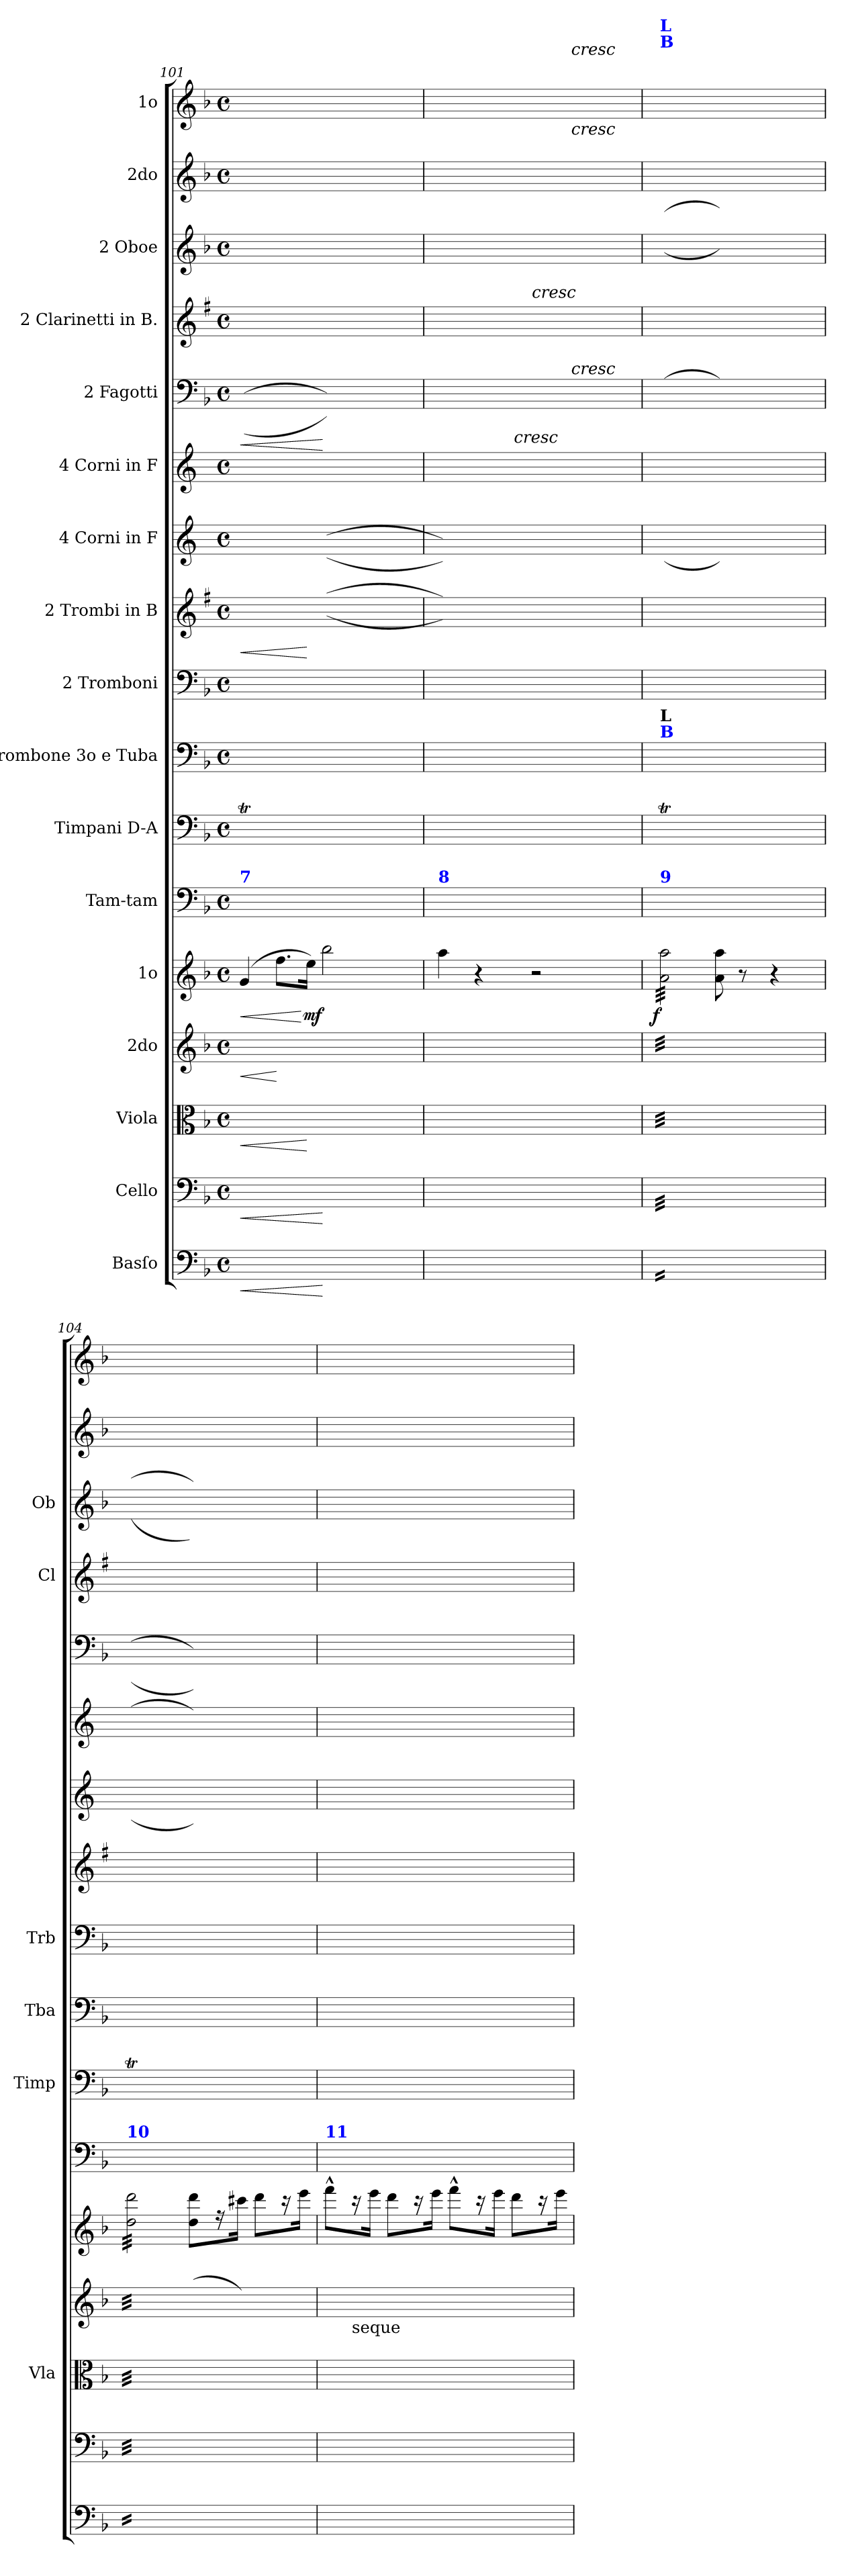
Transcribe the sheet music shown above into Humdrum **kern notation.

**kern	**dynam	**kern	**dynam	**kern	**dynam	**kern	**dynam	**kern	**dynam	**kern	**kern	**kern	**kern	**kern	**dynam	**kern	**kern	**kern	**dynam	**kern	**kern	**kern	**kern
*part17	*part17	*part16	*part16	*part15	*part15	*part14	*part14	*part13	*part13	*part12	*part11	*part10	*part9	*part8	*part8	*part7	*part6	*part5	*part5	*part4	*part3	*part2	*part1
*staff17	*staff17	*staff16	*staff16	*staff15	*staff15	*staff14	*staff14	*staff13	*staff13	*staff12	*staff11	*staff10	*staff9	*staff8	*staff8	*staff7	*staff6	*staff5	*staff5	*staff4	*staff3	*staff2	*staff1
*I"Basſo	*	*I"Cello	*	*I"Viola	*	*I"2do	*	*I"1o	*	*I"Tam-tam	*I"Timpani D-A	*I"Trombone 3o e Tuba	*I"2 Tromboni	*I"2 Trombi in B	*	*I"4 Corni in F	*I"4 Corni in F	*I"2 Fagotti	*	*I"2 Clarinetti in B.	*I"2 Oboe	*I"2do	*I"1o
*	*	*	*	*I'Vla	*	*	*	*	*	*	*I'Timp	*I'Tba	*I'Trb	*	*	*	*	*	*	*I'Cl	*I'Ob	*	*
*clefF4	*	*clefF4	*	*clefC3	*	*clefG2	*	*clefG2	*	*clefF4	*clefF4	*clefF4	*clefF4	*clefG2	*	*clefG2	*clefG2	*clefF4	*	*clefG2	*clefG2	*clefG2	*clefG2
*	*	*	*	*	*	*	*	*	*	*	*	*	*	*ITrd1c2	*	*ITrd4c7	*ITrd4c7	*	*	*ITrd1c2	*	*	*
*k[b-]	*	*k[b-]	*	*k[b-]	*	*k[b-]	*	*k[b-]	*	*k[b-]	*k[b-]	*k[b-]	*k[b-]	*k[b-]	*	*k[b-]	*k[b-]	*k[b-]	*	*k[b-]	*k[b-]	*k[b-]	*k[b-]
*d:	*	*d:	*	*d:	*	*d:	*	*d:	*	*d:	*d:	*d:	*d:	*d:	*	*d:	*d:	*d:	*	*d:	*d:	*d:	*d:
*M4/4	*	*M4/4	*	*M4/4	*	*M4/4	*	*M4/4	*	*M4/4	*M4/4	*M4/4	*M4/4	*M4/4	*	*M4/4	*M4/4	*M4/4	*	*M4/4	*M4/4	*M4/4	*M4/4
*met(c)	*	*met(c)	*	*met(c)	*	*met(c)	*	*met(c)	*	*met(c)	*met(c)	*met(c)	*met(c)	*met(c)	*	*met(c)	*met(c)	*met(c)	*	*met(c)	*met(c)	*met(c)	*met(c)
=101	=101	=101	=101	=101	=101	=101	=101	=101	=101	=101	=101	=101	=101	=101	=101	=101	=101	=101	=101	=101	=101	=101	=101
!	!	!	!	!	!	!	!	!	!	!LO:TX:a:B:color=blue:t=7	!	!	!	!	!	!	!	!	!	!	!	!	!
!	!LO:HP:b	!	!LO:HP:b	!	!LO:HP:b	!	!LO:HP:b	!	!LO:HP:b	!	!	!	!	!	!LO:HP:b	!	!	!	!LO:HP:b	!	!	!	!
*	*	*	*	*	*	*	*	*	*	*	*	*	*	*	*	*	*	*	*	*	*^	*	*
2BB-/yy	<	2BB-/yy	<	(>4G/yy	<	4d/yy	<	(>4g/	<	1ryy	2DT\yy	1ryy	1ryy	4..Gyy/ 4..gyy/	<	2ryy	1ryy	(>(<2BBB-yy/ 2BB-yy/	<	1ryy	2ryy	2ryy	2ryy	2ryy
.	.	.	.	8.f\Lyy	.	[8.dd\Lyy	[	8.ff\L	.	.	.	.	.	.	.	.	.	.	.	.	.	.	.	.
.	.	.	.	16e\Jkyy)	[	16dd'>\Jkyy]	.	16ee\Jk)	.	.	.	.	.	16Gyy/ 16gyy/	[	.	.	.	.	.	.	.	.	.
!	!	!	!	!	!	!	!	!	!LO:DY:n=1:rj	!	!	!	!	!	!	!	!	!	!	!	!	!	!	!
(<8.GG/Lyy	[	(<8.GG/Lyy	[	2b-\yy	.	2dd\yy	.	2bb-\	[ mf	.	8D\yy	.	.	(>(<2b-yy\ 2ddyy\	.	(>(<2B-yy/ 2dyy/	.	8.GG/Lyy))	[	.	(>2bb-/yy	(<2bb-\yy	(>2ddd\yy	(>2bbb-\yy
.	.	.	.	.	.	.	.	.	.	.	8ryy	.	.	.	.	.	.	.	.	.	.	.	.	.
16EE'</Jkyy)	.	16EE'</Jkyy)	.	.	.	.	.	.	.	.	.	.	.	.	.	.	.	16EE/Jkyy	.	.	.	.	.	.
(<8.FF/Lyy	.	(<8.FF/Lyy	.	.	.	.	.	.	.	.	4ryy	.	.	.	.	.	.	8.FF/Lyy	.	.	.	.	.	.
16GG'</Jkyy)	.	16GG'</Jkyy)	.	.	.	.	.	.	.	.	.	.	.	.	.	.	.	16GG/Jkyy	.	.	.	.	.	.
=102	=102	=102	=102	=102	=102	=102	=102	=102	=102	=102	=102	=102	=102	=102	=102	=102	=102	=102	=102	=102	=102	=102	=102	=102
!	!	!	!	!	!	!	!	!	!	!LO:TX:a:B:color=blue:t=8	!	!	!	!	!	!	!	!	!	!	!	!	!	!
4AA/yy	.	4AA/yy	.	4a\yy	.	4cc#X\yy	.	4aa\	.	1ryy	1ryy	1ryy	1ryy	4ayy\ 4cc#Xyy\))	.	4Ayy/ 4c#Xyy/))	4ryy	4AA/yy	.	4ryy	4aa/yy)	4aa\yy)	4ccc#X\yy)	4aaa\yy)
4ryy	.	4ryy	.	4ryy	.	4ryy	.	4r	.	.	.	.	.	4ryy	.	4ryy	8B-yy/ 8dyy/L	4ryy	.	8b-yy\ 8ddyy\L	4ryy	4ryy	4ryy	4ryy
.	.	.	.	.	.	.	.	.	.	.	.	.	.	.	.	.	16ryy	.	.	16ryy	.	.	.	.
!	!	!	!	!	!	!	!	!	!	!	!	!	!	!	!	!	!LO:TX:i:t=cresc	!	!	!	!	!	!	!
.	.	.	.	.	.	.	.	.	.	.	.	.	.	.	.	.	16Ayy/ 16c#Xyy/Jk	.	.	16ayy\ 16cc#Xyy\Jk	.	.	.	.
!	!	!	!	!	!	!	!	!	!	!	!	!	!	!	!	!	!	!	!	!LO:TX:i:t=cresc	!	!	!	!
2ryy	.	2ryy	.	2ryy	.	2ryy	.	2r	.	.	.	.	.	2ryy	.	2ryy	8c#Xyy\ 8eyy\L	8.ryy	.	8cc#Xyy\ 8eeyy\L	2ryy	2ryy	8.ryy	8.ryy
.	.	.	.	.	.	.	.	.	.	.	.	.	.	.	.	.	16ryy	.	.	16ryy	.	.	.	.
!	!	!	!	!	!	!	!	!	!	!	!	!	!	!	!	!	!	!	!	!	!	!	!	!LO:TX:i:t=cresc
!	!	!	!	!	!	!	!	!	!	!	!	!	!	!	!	!	!	!	!	!	!	!	!LO:TX:i:t=cresc	!
!	!	!	!	!	!	!	!	!	!	!	!	!	!	!	!	!	!	!LO:TX:i:t=cresc	!	!	!	!	!	!
.	.	.	.	.	.	.	.	.	.	.	.	.	.	.	.	.	16c#yy\ 16eyy\Jk	16C#Xyy\ 16Eyy\	.	16cc#yy\ 16eeyy\Jk	.	.	16ccc#\yy	16eee\yy
.	.	.	.	.	.	.	.	.	.	.	.	.	.	.	.	.	8dyy\ 8fyy\L	8Dyy\ 8Fyy\L	.	8ddyy\ 8ffyy\L	.	.	8ddd\Lyy	8fff\Lyy
.	.	.	.	.	.	.	.	.	.	.	.	.	.	.	.	.	16ryy	16ryy	.	16ryy	.	.	16ryy	16ryy
.	.	.	.	.	.	.	.	.	.	.	.	.	.	.	.	.	16eyy\ 16gyy\Jk	16Eyy\ 16Gyy\Jk	.	16eeyy\ 16ggyy\Jk	.	.	16eee\Jkyy	16ggg\Jkyy
*	*	*	*	*	*	*	*	*	*	*	*	*	*	*	*	*	*	*	*	*	*v	*v	*	*
=103	=103	=103	=103	=103	=103	=103	=103	=103	=103	=103	=103	=103	=103	=103	=103	=103	=103	=103	=103	=103	=103	=103	=103
!	!	!	!	!	!	!	!	!	!	!	!	!	!	!	!	!	!	!	!	!	!	!	!LO:TX:a:B:color=blue:t=B
!	!	!	!	!	!	!	!	!	!	!	!	!	!	!	!	!	!	!	!	!	!	!	!LO:TX:a:B:color=blue:t=L
!	!	!	!	!	!	!	!	!	!	!	!	!LO:TX:a:B:color=blue:t=B	!	!	!	!	!	!	!	!	!	!	!
!	!	!	!	!	!	!	!	!	!	!	!	!LO:TX:a:B:t=L	!	!	!	!	!	!	!	!	!	!	!
!	!	!	!	!	!	!	!	!	!	!LO:TX:a:B:color=blue:t=9	!	!	!	!	!	!	!	!	!	!	!	!	!
!LO:TX:b:B:color=blue:t=B	!	!	!	!	!	!	!	!	!	!	!	!	!	!	!	!	!	!	!	!	!	!	!
!	!	!	!	!	!	!	!	!	!LO:DY:rj	!	!	!	!	!	!	!	!	!	!	!	!	!	!
*tremolo	*	*	*	*	*	*	*	*	*	*	*	*	*	*	*	*	*	*	*	*	*	*	*
*	*	*tremolo	*	*	*	*	*	*	*	*	*	*	*	*	*	*	*	*	*	*	*	*	*
*	*	*	*	*tremolo	*	*	*	*	*	*	*	*	*	*	*	*	*	*	*	*	*	*	*
*	*	*	*	*	*	*tremolo	*	*	*	*	*	*	*	*	*	*	*	*	*	*	*	*	*
*	*	*	*	*	*	*	*	*tremolo	*	*	*	*	*	*	*	*	*	*	*	*	*	*	*
16AA/yyLL	.	32AAyy\ 32Fyy\LLL	.	32c#Xyy\ 32fyy\LLL	.	32cc#Xyy\ 32ffyy\LLL	.	32a\ 32aa\LLL	f	1ryy	2AAt/yy	1ryy	1ryy	[2Ayy^^>/ [2ayy^^>/	.	(>[2Ayy^^>/ 2c#Xyy^^>/	[2fyy^^>\ [2ayy^^>\	(<2AAyy^^>/ [2Fyy^^>/	.	[2ffyy^^>\ [2aayy^^>\	(>(<2cc#Xyy^^>\ 2ccc#Xyy^^>\	[2fff^^>\yy	[2aaa^^>\yy
.	.	32AAyy\ 32Fyy\	.	32c#Xyy\ 32fyy\	.	32cc#Xyy\ 32ffyy\	.	32a\ 32aa\	.	.	.	.	.	.	.	.	.	.	.	.	.	.	.
16AA/yy	.	32AAyy\ 32Fyy\	.	32c#Xyy\ 32fyy\	.	32cc#Xyy\ 32ffyy\	.	32a\ 32aa\	.	.	.	.	.	.	.	.	.	.	.	.	.	.	.
.	.	32AAyy\ 32Fyy\	.	32c#Xyy\ 32fyy\	.	32cc#Xyy\ 32ffyy\	.	32a\ 32aa\	.	.	.	.	.	.	.	.	.	.	.	.	.	.	.
16AA/yy	.	32AAyy\ 32Fyy\	.	32c#Xyy\ 32fyy\	.	32cc#Xyy\ 32ffyy\	.	32a\ 32aa\	.	.	.	.	.	.	.	.	.	.	.	.	.	.	.
.	.	32AAyy\ 32Fyy\	.	32c#Xyy\ 32fyy\	.	32cc#Xyy\ 32ffyy\	.	32a\ 32aa\	.	.	.	.	.	.	.	.	.	.	.	.	.	.	.
16AA/yy	.	32AAyy\ 32Fyy\	.	32c#Xyy\ 32fyy\	.	32cc#Xyy\ 32ffyy\	.	32a\ 32aa\	.	.	.	.	.	.	.	.	.	.	.	.	.	.	.
.	.	32AAyy\ 32Fyy\	.	32c#Xyy\ 32fyy\	.	32cc#Xyy\ 32ffyy\	.	32a\ 32aa\	.	.	.	.	.	.	.	.	.	.	.	.	.	.	.
16AA/yy	.	32AAyy\ 32Fyy\	.	32c#Xyy\ 32fyy\	.	32cc#Xyy\ 32ffyy\	.	32a\ 32aa\	.	.	.	.	.	.	.	.	.	.	.	.	.	.	.
.	.	32AAyy\ 32Fyy\	.	32c#Xyy\ 32fyy\	.	32cc#Xyy\ 32ffyy\	.	32a\ 32aa\	.	.	.	.	.	.	.	.	.	.	.	.	.	.	.
16AA/yy	.	32AAyy\ 32Fyy\	.	32c#Xyy\ 32fyy\	.	32cc#Xyy\ 32ffyy\	.	32a\ 32aa\	.	.	.	.	.	.	.	.	.	.	.	.	.	.	.
.	.	32AAyy\ 32Fyy\	.	32c#Xyy\ 32fyy\	.	32cc#Xyy\ 32ffyy\	.	32a\ 32aa\	.	.	.	.	.	.	.	.	.	.	.	.	.	.	.
16AA/yy	.	32AAyy\ 32Fyy\	.	32c#Xyy\ 32fyy\	.	32cc#Xyy\ 32ffyy\	.	32a\ 32aa\	.	.	.	.	.	.	.	.	.	.	.	.	.	.	.
.	.	32AAyy\ 32Fyy\	.	32c#Xyy\ 32fyy\	.	32cc#Xyy\ 32ffyy\	.	32a\ 32aa\	.	.	.	.	.	.	.	.	.	.	.	.	.	.	.
16AA/yyJJ	.	32AAyy\ 32Fyy\	.	32c#Xyy\ 32fyy\	.	32cc#Xyy\ 32ffyy\	.	32a\ 32aa\	.	.	.	.	.	.	.	.	.	.	.	.	.	.	.
*Xtremolo	*	*	*	*	*	*	*	*	*	*	*	*	*	*	*	*	*	*	*	*	*	*	*
.	.	32AAyy\ 32Fyy\JJJ	.	32c#Xyy\ 32fyy\JJJ	.	32cc#Xyy\ 32ffyy\JJJ	.	32a\ 32aa\JJJ	.	.	.	.	.	.	.	.	.	.	.	.	.	.	.
*	*	*	*	*	*	*	*	*Xtremolo	*	*	*	*	*	*	*	*	*	*	*	*	*	*	*
*	*	*	*	*	*	*Xtremolo	*	*	*	*	*	*	*	*	*	*	*	*	*	*	*	*	*
*	*	*	*	*Xtremolo	*	*	*	*	*	*	*	*	*	*	*	*	*	*	*	*	*	*	*
*	*	*Xtremolo	*	*	*	*	*	*	*	*	*	*	*	*	*	*	*	*	*	*	*	*	*
8BB-/yy	.	8BB-yy\ 8Fyy\	.	8dyy\ 8fyy\	.	8ddyy\ 8ffyy\	.	8a\ 8aa\	.	.	8D^^>\yy	.	.	8Ayy]/ 8ayy]/L	.	8Ayy]/ 8dyy/)	8fyy]\ 8ayy]\	8BB-yy/ 8Fyy]/)	.	8ffyy]\ 8aayy]\L	8ddyy\ 8dddyy\))	8fff\Lyy]	8aaa\Lyy]
8ryy	.	8ryy	.	8ryy	.	8ryy	.	8r	.	.	8ryy	.	.	16ryy	.	8ryy	8ryy	8ryy	.	16ryy	8ryy	16ryy	16ryy
.	.	.	.	.	.	.	.	.	.	.	.	.	.	16Ayy/ 16ayy/Jk	.	.	.	.	.	16a\Jkyy	.	16aa\Jkyy	16aa\Jkyy
4ryy	.	4ryy	.	4ryy	.	4ryy	.	4r	.	.	4ryy	.	.	8B-yy/ 8b-yy/L	.	4ryy	4ryy	4ryy	.	8b-\Lyy	4ryy	8bb-\Lyy	8bb-\Lyy
.	.	.	.	.	.	.	.	.	.	.	.	.	.	16ryy	.	.	.	.	.	16ryy	.	16ryy	16ryy
.	.	.	.	.	.	.	.	.	.	.	.	.	.	16cyy/ 16ccyy/Jk	.	.	.	.	.	16ccn\Jkyy	.	16cccn\Jkyy	16ccc\Jkyy
=104	=104	=104	=104	=104	=104	=104	=104	=104	=104	=104	=104	=104	=104	=104	=104	=104	=104	=104	=104	=104	=104	=104	=104
*	*	*	*	*	*	*	*	*	*	*	*	*	*	*	*	*	*	*	*	*^	*	*	*
!	!	!	!	!	!	!	!	!	!	!LO:TX:a:B:color=blue:t=10	!	!	!	!	!	!	!	!	!	!	!	!	!	!
*tremolo	*	*	*	*	*	*	*	*	*	*	*	*	*	*	*	*	*	*	*	*	*	*	*	*
*	*	*tremolo	*	*	*	*	*	*	*	*	*	*	*	*	*	*	*	*	*	*	*	*	*	*
*	*	*	*	*tremolo	*	*	*	*	*	*	*	*	*	*	*	*	*	*	*	*	*	*	*	*
*	*	*	*	*	*	*tremolo	*	*	*	*	*	*	*	*	*	*	*	*	*	*	*	*	*	*
*	*	*	*	*	*	*	*	*tremolo	*	*	*	*	*	*	*	*	*	*	*	*	*	*	*	*
16D\yyLL	.	32D\yyLLL	.	32B-yy\ 32g-Xyy\LLL	.	32b-yy\ 32gg-Xyy\LLL	.	32dd\ 32ddd\LLL	.	1ryy	2DT\yy	1ryy	1ryy	[2dyy^^>/ [2ddyy^^>/	.	(<2G-Xyy^^>/ [2B-yy^^>/	(>[2dyy^^>\ 2g-Xyy^^>\	(>(<2DDyy^^>/ 2Dyy^^>/	.	[2b-yy^^>\ [2ddyy^^>\	2ryy	(>(<2g-Xyy^^>\ 2gg-Xyy^^>\	[2bb-^^>\yy	[2ddd^^>\yy
.	.	32D\yy	.	32B-yy\ 32g-Xyy\	.	32b-yy\ 32gg-Xyy\	.	32dd\ 32ddd\	.	.	.	.	.	.	.	.	.	.	.	.	.	.	.	.
16D\yy	.	32D\yy	.	32B-yy\ 32g-Xyy\	.	32b-yy\ 32gg-Xyy\	.	32dd\ 32ddd\	.	.	.	.	.	.	.	.	.	.	.	.	.	.	.	.
.	.	32D\yy	.	32B-yy\ 32g-Xyy\	.	32b-yy\ 32gg-Xyy\	.	32dd\ 32ddd\	.	.	.	.	.	.	.	.	.	.	.	.	.	.	.	.
16D\yy	.	32D\yy	.	32B-yy\ 32g-Xyy\	.	32b-yy\ 32gg-Xyy\	.	32dd\ 32ddd\	.	.	.	.	.	.	.	.	.	.	.	.	.	.	.	.
.	.	32D\yy	.	32B-yy\ 32g-Xyy\	.	32b-yy\ 32gg-Xyy\	.	32dd\ 32ddd\	.	.	.	.	.	.	.	.	.	.	.	.	.	.	.	.
16D\yy	.	32D\yy	.	32B-yy\ 32g-Xyy\	.	32b-yy\ 32gg-Xyy\	.	32dd\ 32ddd\	.	.	.	.	.	.	.	.	.	.	.	.	.	.	.	.
.	.	32D\yy	.	32B-yy\ 32g-Xyy\	.	32b-yy\ 32gg-Xyy\	.	32dd\ 32ddd\	.	.	.	.	.	.	.	.	.	.	.	.	.	.	.	.
16D\yy	.	32D\yy	.	32B-yy\ 32g-Xyy\	.	32b-yy\ 32gg-Xyy\	.	32dd\ 32ddd\	.	.	.	.	.	.	.	.	.	.	.	.	.	.	.	.
.	.	32D\yy	.	32B-yy\ 32g-Xyy\	.	32b-yy\ 32gg-Xyy\	.	32dd\ 32ddd\	.	.	.	.	.	.	.	.	.	.	.	.	.	.	.	.
16D\yy	.	32D\yy	.	32B-yy\ 32g-Xyy\	.	32b-yy\ 32gg-Xyy\	.	32dd\ 32ddd\	.	.	.	.	.	.	.	.	.	.	.	.	.	.	.	.
.	.	32D\yy	.	32B-yy\ 32g-Xyy\	.	32b-yy\ 32gg-Xyy\	.	32dd\ 32ddd\	.	.	.	.	.	.	.	.	.	.	.	.	.	.	.	.
16D\yy	.	32D\yy	.	32B-yy\ 32g-Xyy\	.	32b-yy\ 32gg-Xyy\	.	32dd\ 32ddd\	.	.	.	.	.	.	.	.	.	.	.	.	.	.	.	.
.	.	32D\yy	.	32B-yy\ 32g-Xyy\	.	32b-yy\ 32gg-Xyy\	.	32dd\ 32ddd\	.	.	.	.	.	.	.	.	.	.	.	.	.	.	.	.
16D\yyJJ	.	32D\yy	.	32B-yy\ 32g-Xyy\	.	32b-yy\ 32gg-Xyy\	.	32dd\ 32ddd\	.	.	.	.	.	.	.	.	.	.	.	.	.	.	.	.
*Xtremolo	*	*	*	*	*	*	*	*	*	*	*	*	*	*	*	*	*	*	*	*	*	*	*	*
.	.	32D\yyJJJ	.	32B-yy\ 32g-Xyy\JJJ	.	32b-yy\ 32gg-Xyy\JJJ	.	32dd\ 32ddd\JJJ	.	.	.	.	.	.	.	.	.	.	.	.	.	.	.	.
*	*	*	*	*	*	*	*	*Xtremolo	*	*	*	*	*	*	*	*	*	*	*	*	*	*	*	*
*	*	*	*	*	*	*Xtremolo	*	*	*	*	*	*	*	*	*	*	*	*	*	*	*	*	*	*
*	*	*	*	*Xtremolo	*	*	*	*	*	*	*	*	*	*	*	*	*	*	*	*	*	*	*	*
*	*	*Xtremolo	*	*	*	*	*	*	*	*	*	*	*	*	*	*	*	*	*	*	*	*	*	*
8BB-/yy	.	8BB-/yy	.	8B-yy\ 8fyy\	.	(>8b-yy\ 8ffyy\L	.	8dd\ 8ddd\L	.	.	8D^^>\yy	.	.	8dyy]/ 8ddyy]/L	.	8Fyy/ 8B-yy]/)	8dyy]\ 8fyy\)	8BBB-yy/ 8BB-yy/))	.	8b-yy]\ 8ddyy]\	8ryy	8fyy\ 8ffyy\L))	8bb-\yy]	8ddd\Lyy]
8ryy	.	8ryy	.	8ryy	.	16ryy	.	16r	.	.	8ryy	.	.	16ryy	.	8ryy	8ryy	8ryy	.	16ryy	16ryy	16ryy	8ryy	16ryy
.	.	.	.	.	.	16cc#X'>\Jkyy)	.	16ccc#X\Jk	.	.	.	.	.	16c#Xyy/ 16cc#Xyy/Jk	.	.	.	.	.	16c#X/yy	16c#X\yy	16cc#X\Jkyy	.	16ccc#X\Jkyy
4ryy	.	4ryy	.	4ryy	.	(>8dd\Lyy	.	8ddd\L	.	.	4ryy	.	.	8dyy/ 8ddyy/L	.	4ryy	4ryy	4ryy	.	8d/Lyy	8d\Lyy	8dd\Lyy	4ryy	8ddd\Lyy
.	.	.	.	.	.	16ryy	.	16r	.	.	.	.	.	16ryy	.	.	.	.	.	16ryy	16ryy	16ryy	.	16ryy
.	.	.	.	.	.	16ee'>\Jkyy)	.	16eee\Jk	.	.	.	.	.	16enyy/ 16eenyy/Jk	.	.	.	.	.	16e/Jkyy	16e\Jkyy	16ee\Jkyy	.	16eee\Jkyy
=105	=105	=105	=105	=105	=105	=105	=105	=105	=105	=105	=105	=105	=105	=105	=105	=105	=105	=105	=105	=105	=105	=105	=105	=105
*	*	*	*	*	*	*	*	*	*	*	*	*	*	*	*	*	*	*^	*	*	*	*^	*	*
!	!	!	!	!	!	!	!	!	!	!LO:TX:a:B:color=blue:t=11	!	!	!	!	!	!	!	!	!	!	!	!	!	!	!	!
*	*	*	*	*	*	*	*	*	*	*	*	*	*	*	*	*	*	*	*	*	*v	*v	*	*	*	*
4GG^^>/yy	.	4GGyy^^>\ 4Gyy^^>\	.	4B-yy^^>\ 4dyy^^>\	.	8ff^^>\Lyy	.	8fff^^>\L	.	1ryy	4D^^>\yy	1ryy	1ryy	8fyy^^>\ 8ffyy^^>\L	.	4Fyy^^>/ 4B-yy^^>/	4dyy^^>\ 4b-yy^^>\	4GG^^>/yy	4GG\yy	.	4b-yy^^>\ 4ddyy^^>\	4bb-^^>/yy	8ff^<\Lyy	4ddd^^>\yy	8fff^^>\Lyy
!	!	!	!	!	!	!LO:TX:b:t=seque	!	!	!	!	!	!	!	!	!	!	!	!	!	!	!	!	!	!	!
.	.	.	.	.	.	16ryy	.	16r	.	.	.	.	.	16ryy	.	.	.	.	.	.	.	.	16ryy	.	16ryy
.	.	.	.	.	.	16ee\Jkyy	.	16eee\Jk	.	.	.	.	.	16eyy\ 16eeyy\Jk	.	.	.	.	.	.	.	.	16ee\Jkyy	.	16eee\Jkyy
4ryy	.	4ryy	.	4ryy	.	8dd\Lyy	.	8ddd\L	.	.	4ryy	.	.	8dyy\ 8ddyy\L	.	4ryy	4ryy	4ryy	4ryy	.	4ryy	4ryy	8dd\Lyy	4ryy	8ddd\Lyy
.	.	.	.	.	.	16ryy	.	16r	.	.	.	.	.	16ryy	.	.	.	.	.	.	.	.	16ryy	.	16ryy
.	.	.	.	.	.	16ee\Jkyy	.	16eee\Jk	.	.	.	.	.	16eyy\ 16eeyy\Jk	.	.	.	.	.	.	.	.	16ee\Jkyy	.	16eee\Jkyy
4EE^^>/yy	.	4EEyy^^>/ 4BBnyy^^>/ 4G#Xyy^^>/	.	4Bnyy^^>\ 4dyy^^>\	.	8ff^^>\Lyy	.	8fff^^>\L	.	.	4D^^>\yy	.	.	8fyy^^>\ 8ffyy^^>\L	.	4G#Xyy^^>/ 4Bnyy^^>/	4dyy^^>\ 4bnyy^^>\	4EEyy^^>/ 4BBnyy^^>/	2ryy	.	4bnyy^^>\ 4ddyy^^>\	4bbn^^>/yy	8ff\Lyy	4ddd^^>\yy	8fff^^\Lyy
.	.	.	.	.	.	16ryy	.	16r	.	.	.	.	.	16ryy	.	.	.	.	.	.	.	.	16ryy	.	16ryy
.	.	.	.	.	.	16ee\Jkyy	.	16eee\Jk	.	.	.	.	.	16eyy\ 16eeyy\Jk	.	.	.	.	.	.	.	.	16ee\Jkyy	.	16eee\Jkyy
4ryy	.	4ryy	.	4ryy	.	8dd\Lyy	.	8ddd\L	.	.	4ryy	.	.	8dyy\ 8ddyy\L	.	4ryy	4ryy	4ryy	.	.	4ryy	4ryy	8dd\Lyy	4ryy	8ddd\Lyy
.	.	.	.	.	.	16ryy	.	16r	.	.	.	.	.	16ryy	.	.	.	.	.	.	.	.	16ryy	.	16ryy
.	.	.	.	.	.	16ee\Jkyy	.	16eee\Jk	.	.	.	.	.	16eyy\ 16eeyy\Jk	.	.	.	.	.	.	.	.	16ee\Jkyy	.	16eee\Jkyy
*	*	*	*	*	*	*	*	*	*	*	*	*	*	*	*	*	*	*v	*v	*	*	*v	*v	*	*
=	=	=	=	=	=	=	=	=	=	=	=	=	=	=	=	=	=	=	=	=	=	=	=
*-	*-	*-	*-	*-	*-	*-	*-	*-	*-	*-	*-	*-	*-	*-	*-	*-	*-	*-	*-	*-	*-	*-	*-
